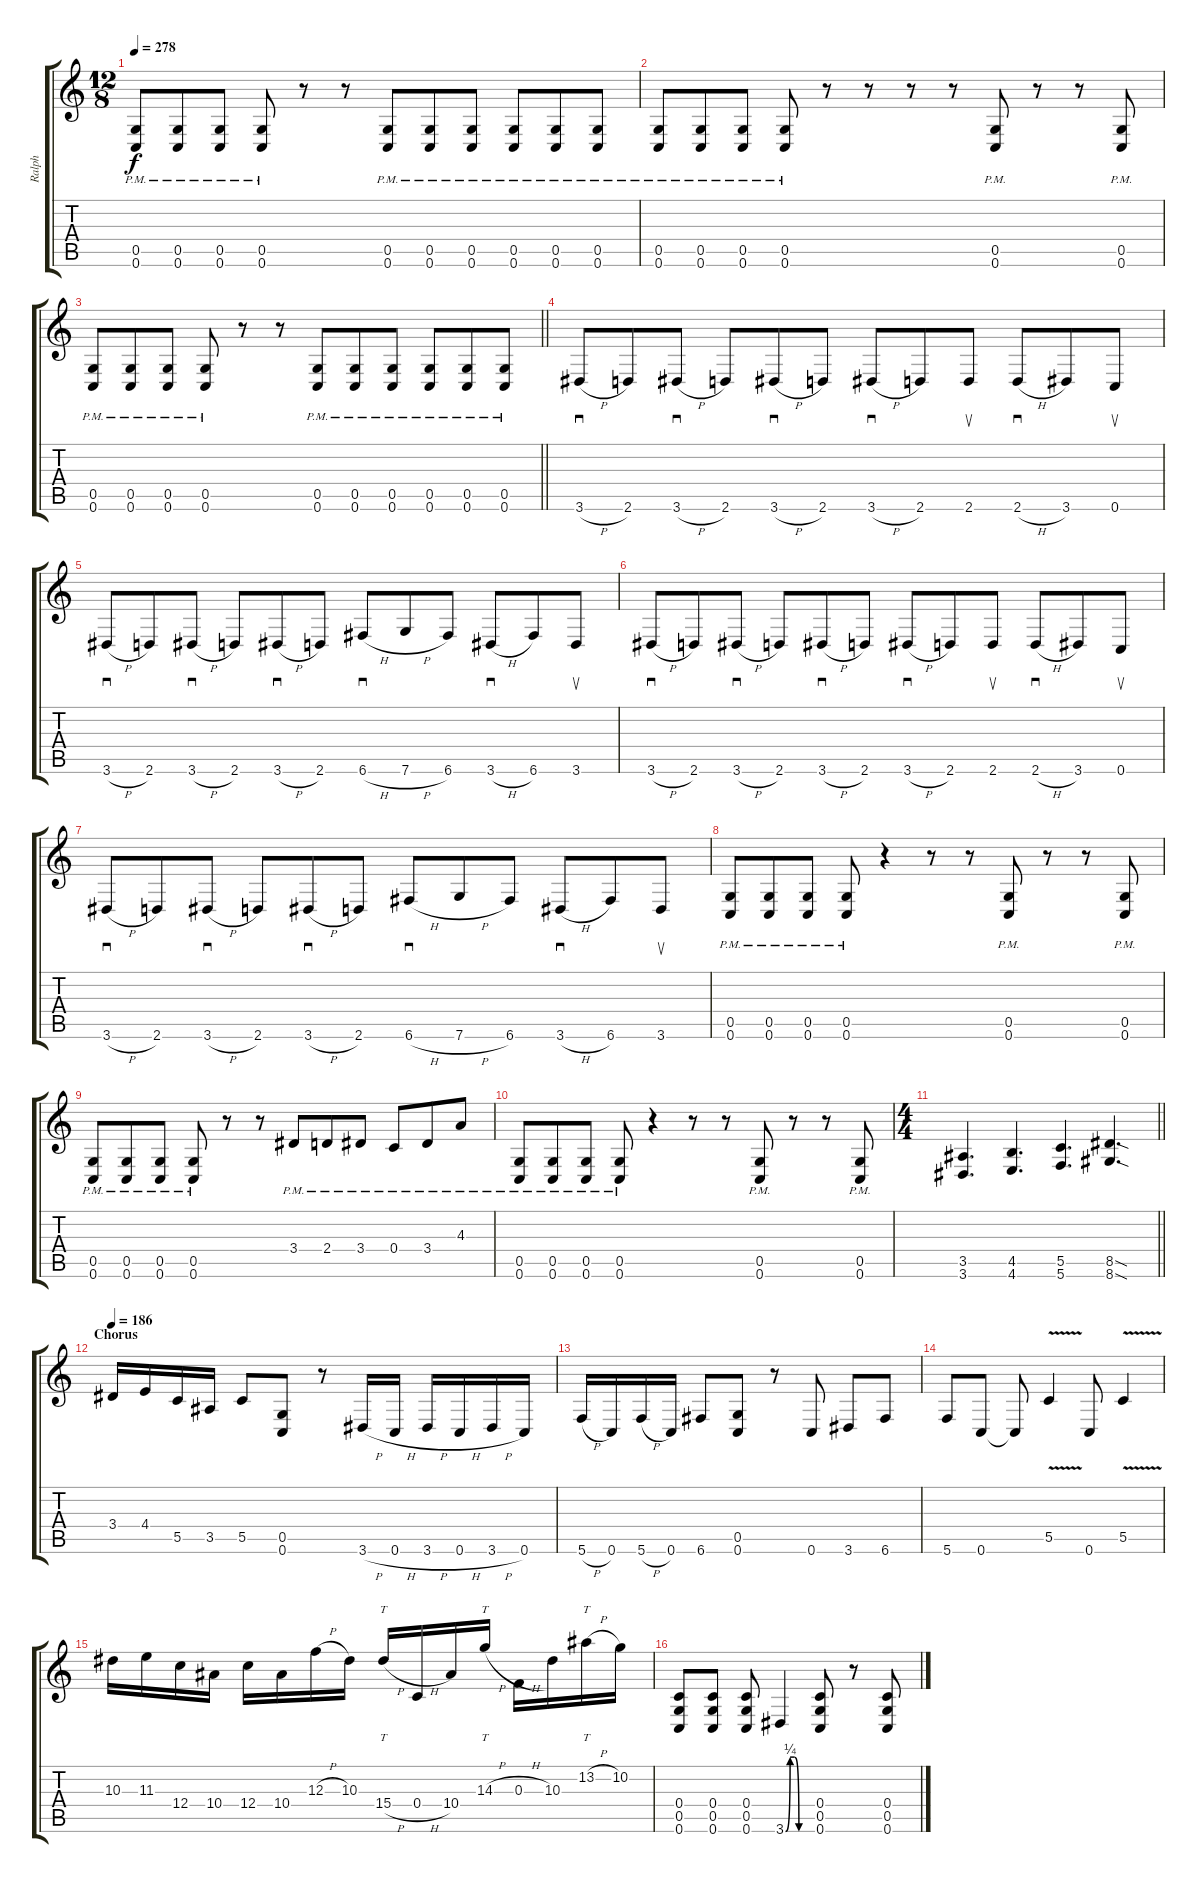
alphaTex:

\track ("Ralph" "Ralph") {instrument distortionguitar}
\staff {score tabs}
\tuning (D4 A3 F3 C3 G2 C2) {hide}
\ts (12 8)
\tempo 278
\clef g2
\ks c
(0.5{pm} 0.6{pm}).8{dy f} (0.5{pm} 0.6{pm}).8 (0.5{pm} 0.6{pm}).8 (0.5{pm} 0.6{pm}).8 r.8 r.8 (0.5{pm} 0.6{pm}).8 (0.5{pm} 0.6{pm}).8 (0.5{pm} 0.6{pm}).8 (0.5{pm} 0.6{pm}).8 (0.5{pm} 0.6{pm}).8 (0.5{pm} 0.6{pm}).8 |
(0.5{pm} 0.6{pm}).8 (0.5{pm} 0.6{pm}).8 (0.5{pm} 0.6{pm}).8 (0.5{pm} 0.6{pm}).8 r.8 r.8 r.8 r.8 (0.5{pm} 0.6{pm}).8 r.8 r.8 (0.5{pm} 0.6{pm}).8 |
\barLineRight lightlight
(0.5{pm} 0.6{pm}).8 (0.5{pm} 0.6{pm}).8 (0.5{pm} 0.6{pm}).8 (0.5{pm} 0.6{pm}).8 r.8 r.8 (0.5{pm} 0.6{pm}).8 (0.5{pm} 0.6{pm}).8 (0.5{pm} 0.6{pm}).8 (0.5{pm} 0.6{pm}).8 (0.5{pm} 0.6{pm}).8 (0.5{pm} 0.6{pm}).8 |
3.6{h}.8{sd} 2.6.8 3.6{h}.8{sd} 2.6.8 3.6{h}.8{sd} 2.6.8 3.6{h}.8{sd} 2.6.8 2.6.8{su} 2.6{h}.8{sd} 3.6.8 0.6.8{su} |
3.6{h}.8{sd} 2.6.8 3.6{h}.8{sd} 2.6.8 3.6{h}.8{sd} 2.6.8 6.6{h}.8{sd} 7.6{h}.8 6.6.8 3.6{h}.8{sd} 6.6.8 3.6.8{su} |
3.6{h}.8{sd} 2.6.8 3.6{h}.8{sd} 2.6.8 3.6{h}.8{sd} 2.6.8 3.6{h}.8{sd} 2.6.8 2.6.8{su} 2.6{h}.8{sd} 3.6.8 0.6.8{su} |
3.6{h}.8{sd} 2.6.8 3.6{h}.8{sd} 2.6.8 3.6{h}.8{sd} 2.6.8 6.6{h}.8{sd} 7.6{h}.8 6.6.8 3.6{h}.8{sd} 6.6.8 3.6.8{su} |
(0.5{pm} 0.6{pm}).8 (0.5{pm} 0.6{pm}).8 (0.5{pm} 0.6{pm}).8 (0.5{pm} 0.6{pm}).8 r.4 r.8 r.8 (0.5{pm} 0.6{pm}).8 r.8 r.8 (0.5{pm} 0.6{pm}).8 |
(0.5{pm} 0.6{pm}).8 (0.5{pm} 0.6{pm}).8 (0.5{pm} 0.6{pm}).8 (0.5{pm} 0.6{pm}).8 r.8 r.8 3.4{pm}.8 2.4{pm}.8 3.4{pm}.8 0.4{pm}.8 3.4{pm}.8 4.3{pm}.8 |
(0.5{pm} 0.6{pm}).8 (0.5{pm} 0.6{pm}).8 (0.5{pm} 0.6{pm}).8 (0.5{pm} 0.6{pm}).8 r.4 r.8 r.8 (0.5{pm} 0.6{pm}).8 r.8 r.8 (0.5{pm} 0.6{pm}).8 |
\ts (4 4)
\barLineRight lightlight
(3.5 3.6).4{d} (4.5 4.6).4{d} (5.5 5.6).4{d} (8.5{sod} 8.6{sod}).4{d} |
\section ("" "Chorus")
\tempo 186
3.4.16{instrument distortionguitar} 4.4.16 5.5.16 3.5.16 5.5.8 (0.5 0.6).8 r.8 3.6{h}.16 0.6{h}.16 3.6{h}.16 0.6{h}.16 3.6{h}.16 0.6.16 |
5.6{h}.16 0.6.16 5.6{h}.16 0.6.16 6.6.8 (0.5 0.6).8 r.8 0.6.8 3.6.8 6.6.8 |
5.6.8 0.6.8 0.6{t}.8 5.5{v}.4{instrument guitarharmonics} 0.6.8{instrument distortionguitar} 5.5{v}.4{instrument guitarharmonics} |
10.3.16{instrument distortionguitar} 11.3.16 12.4.16 10.4.16 12.4.16 10.4.16 12.3{h}.16 10.3.16 15.4{h}.16{tt} 0.4{h}.16 10.4.16 14.3{h}.16{tt} 0.3{h}.16 10.3.16 13.2{h}.16{tt} 10.2.16 |
(0.4 0.5 0.6).8{instrument distortionguitar} (0.4 0.5 0.6).8 (0.4 0.5 0.6).8 3.6{be (custom 0 0 10 1 20 1 30 0 60 0)}.4 (0.4 0.5 0.6).8 r.8 (0.4 0.5 0.6).8
